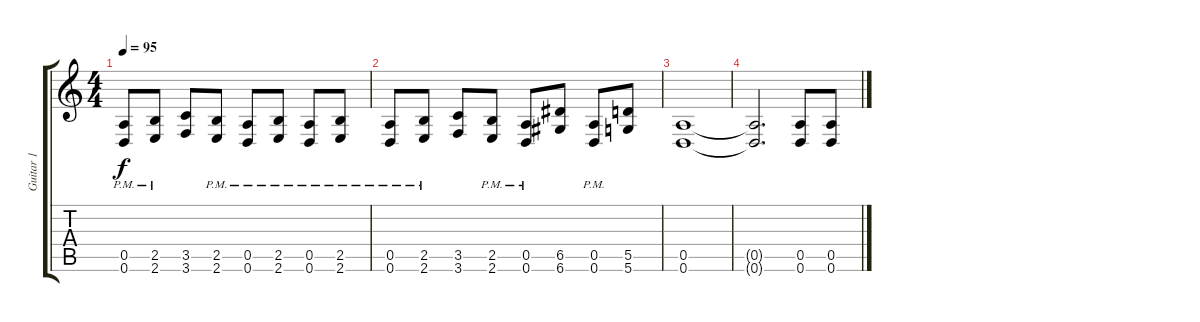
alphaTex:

\track ("Guitar 1" "Guitar 1") {instrument distortionguitar}
\staff {score tabs}
\tuning (E4 B3 G3 D3 A2 D2) {hide}
\ts (4 4)
\tempo 95
\clef g2
\ks c
(0.5{pm} 0.6{pm}).8{dy f} (2.5{pm} 2.6{pm}).8 (3.5 3.6).8 (2.5{pm} 2.6{pm}).8 (0.5{pm} 0.6{pm}).8 (2.5{pm} 2.6{pm}).8 (0.5{pm} 0.6{pm}).8 (2.5{pm} 2.6{pm}).8 |
(0.5{pm} 0.6{pm}).8 (2.5{pm} 2.6{pm}).8 (3.5 3.6).8 (2.5{pm} 2.6{pm}).8 (0.5{pm} 0.6{pm}).8 (6.5 6.6).8 (0.5{pm} 0.6{pm}).8 (5.5 5.6).8 |
(0.5 0.6).1 |
(0.5{t} 0.6{t}).2{d} (0.5 0.6).8 (0.5 0.6).8
